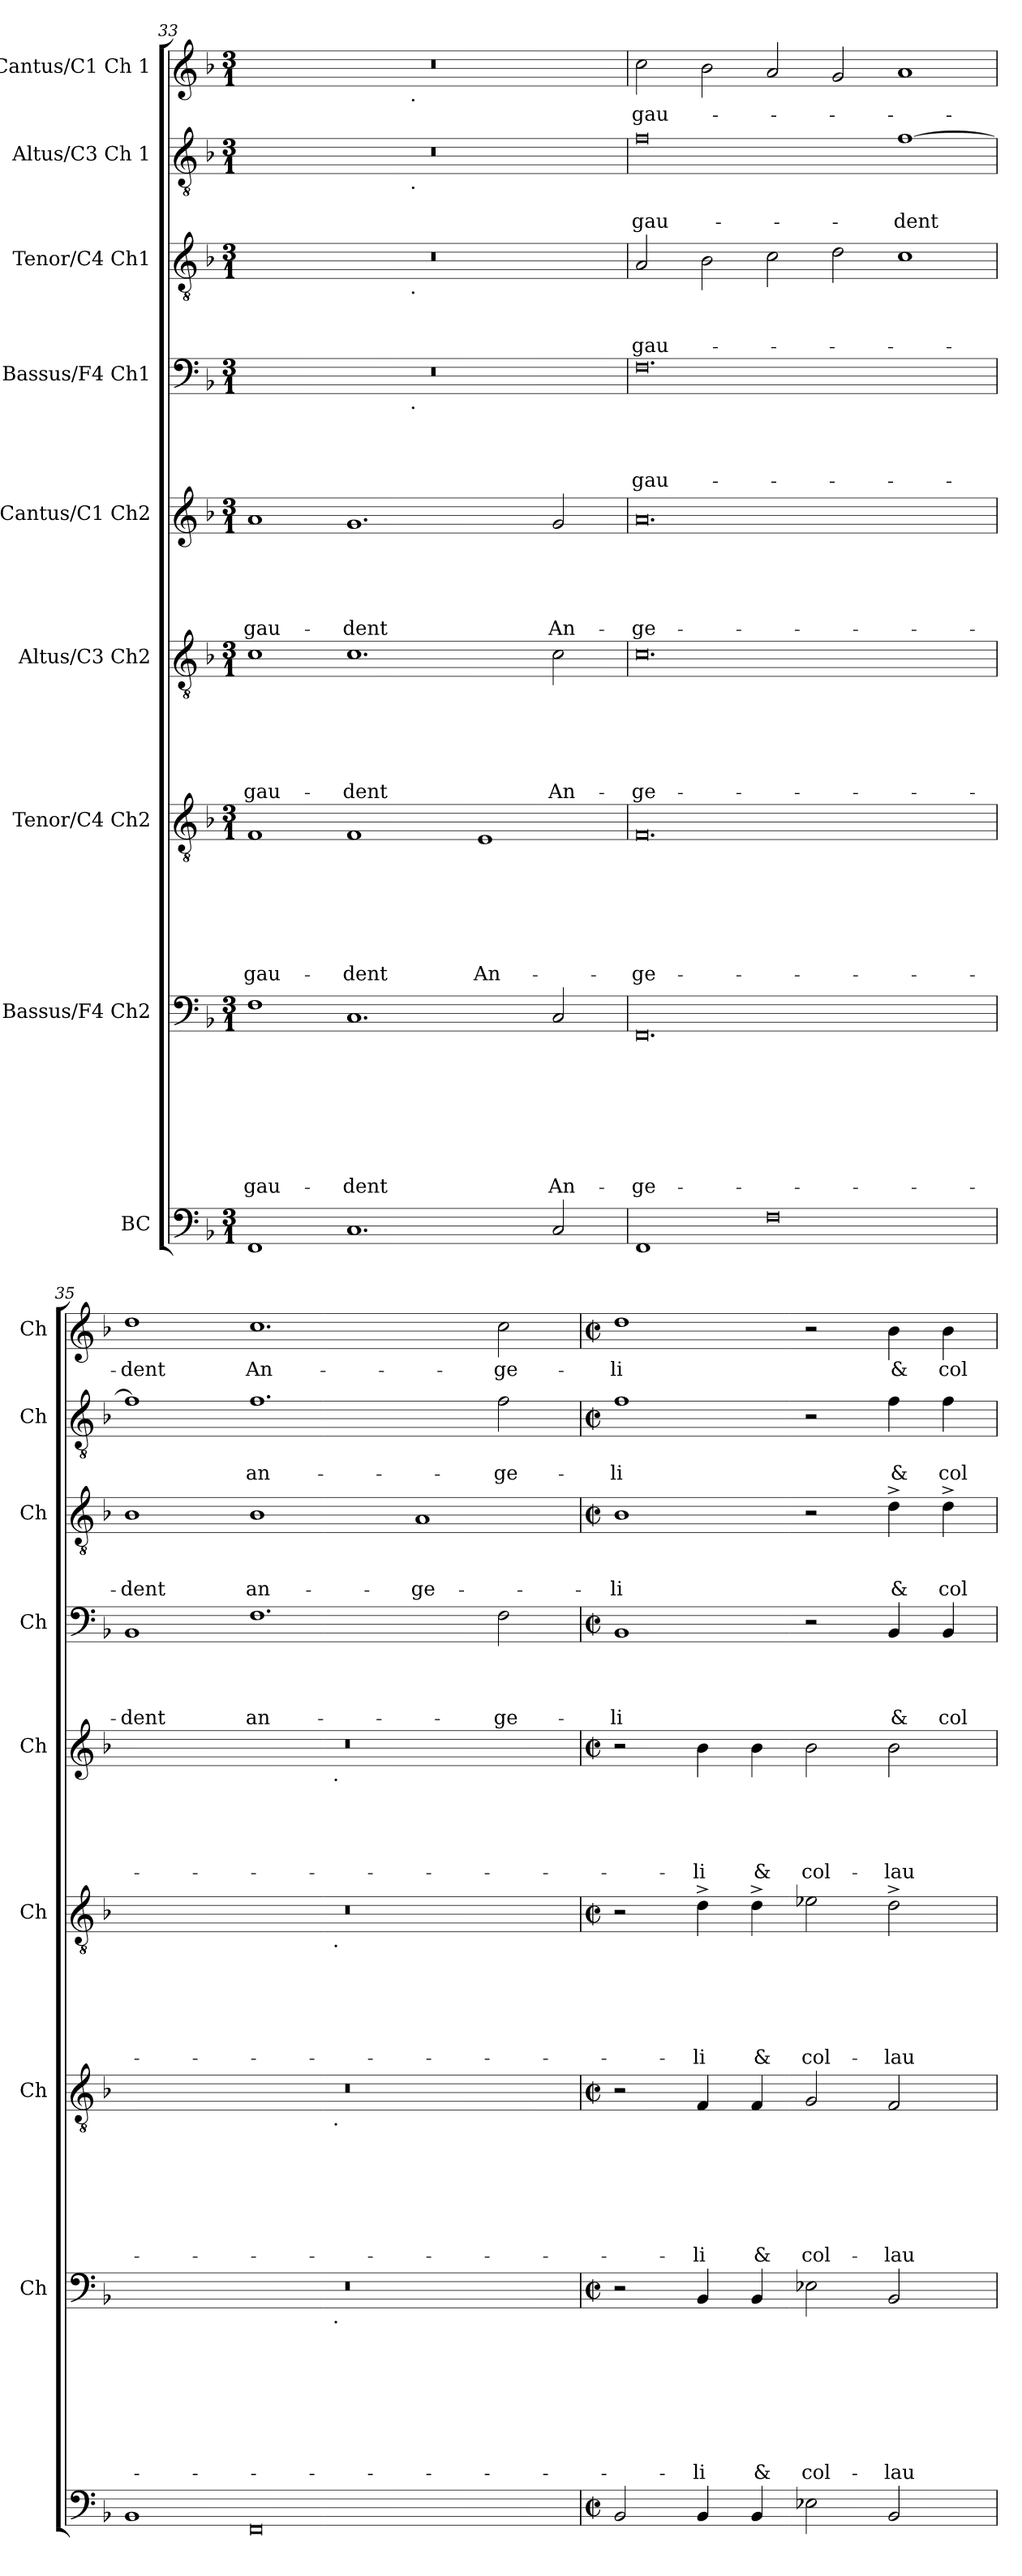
**kern	**kern	**text	**text	**text	**text	**text	**text	**text	**text	**kern	**text	**text	**text	**text	**text	**text	**text	**kern	**text	**text	**text	**text	**text	**text	**kern	**text	**text	**text	**text	**text	**kern	**text	**text	**text	**text	**kern	**text	**text	**text	**kern	**text	**text	**kern	**text
*part9	*part8	*part8	*part8	*part8	*part8	*part8	*part8	*part8	*part8	*part7	*part7	*part7	*part7	*part7	*part7	*part7	*part7	*part6	*part6	*part6	*part6	*part6	*part6	*part6	*part5	*part5	*part5	*part5	*part5	*part5	*part4	*part4	*part4	*part4	*part4	*part3	*part3	*part3	*part3	*part2	*part2	*part2	*part1	*part1
*staff9	*staff8	*staff8	*staff8	*staff8	*staff8	*staff8	*staff8	*staff8	*staff8	*staff7	*staff7	*staff7	*staff7	*staff7	*staff7	*staff7	*staff7	*staff6	*staff6	*staff6	*staff6	*staff6	*staff6	*staff6	*staff5	*staff5	*staff5	*staff5	*staff5	*staff5	*staff4	*staff4	*staff4	*staff4	*staff4	*staff3	*staff3	*staff3	*staff3	*staff2	*staff2	*staff2	*staff1	*staff1
*I"BC	*I"Bassus/F4 Ch2	*	*	*	*	*	*	*	*	*I"Tenor/C4 Ch2	*	*	*	*	*	*	*	*I"Altus/C3 Ch2	*	*	*	*	*	*	*I"Cantus/C1 Ch2	*	*	*	*	*	*I"Bassus/F4 Ch1	*	*	*	*	*I"Tenor/C4 Ch1	*	*	*	*I"Altus/C3 Ch 1	*	*	*I"Cantus/C1 Ch 1	*
*	*I'Ch	*	*	*	*	*	*	*	*	*I'Ch	*	*	*	*	*	*	*	*I'Ch	*	*	*	*	*	*	*I'Ch	*	*	*	*	*	*I'Ch	*	*	*	*	*I'Ch	*	*	*	*I'Ch	*	*	*I'Ch	*
*clefF4	*clefF4	*	*	*	*	*	*	*	*	*clefGv2	*	*	*	*	*	*	*	*clefGv2	*	*	*	*	*	*	*clefG2	*	*	*	*	*	*clefF4	*	*	*	*	*clefGv2	*	*	*	*clefGv2	*	*	*clefG2	*
*k[b-]	*k[b-]	*	*	*	*	*	*	*	*	*k[b-]	*	*	*	*	*	*	*	*k[b-]	*	*	*	*	*	*	*k[b-]	*	*	*	*	*	*k[b-]	*	*	*	*	*k[b-]	*	*	*	*k[b-]	*	*	*k[b-]	*
*F:	*F:	*	*	*	*	*	*	*	*	*F:	*	*	*	*	*	*	*	*F:	*	*	*	*	*	*	*F:	*	*	*	*	*	*F:	*	*	*	*	*F:	*	*	*	*F:	*	*	*F:	*
*M3/1	*M3/1	*	*	*	*	*	*	*	*	*M3/1	*	*	*	*	*	*	*	*M3/1	*	*	*	*	*	*	*M3/1	*	*	*	*	*	*M3/1	*	*	*	*	*M3/1	*	*	*	*M3/1	*	*	*M3/1	*
=33	=33	=33	=33	=33	=33	=33	=33	=33	=33	=33	=33	=33	=33	=33	=33	=33	=33	=33	=33	=33	=33	=33	=33	=33	=33	=33	=33	=33	=33	=33	=33	=33	=33	=33	=33	=33	=33	=33	=33	=33	=33	=33	=33	=33
!	!	!	!	!	!	!	!	!	!LO:LY:b	!	!	!	!	!	!	!	!LO:LY:b	!	!	!	!	!	!	!LO:LY:b	!	!	!	!	!	!LO:LY:b	!	!	!	!	!	!	!	!	!	!	!	!	!	!
*	*	*	*	*	*	*	*	*	*	*	*	*	*	*	*	*	*	*	*	*	*	*	*	*	*	*	*	*	*	*	*^	*	*	*	*	*^	*	*	*	*^	*	*	*^	*
1FF	1F	.	.	.	.	.	.	.	gau-	1F	.	.	.	.	.	.	gau-	1c	.	.	.	.	.	gau-	1a	.	.	.	.	gau-	0.r	1ryy	.	.	.	.	0.r	1ryy	.	.	.	0.r	1ryy	.	.	0.r	1ryy	.
!	!	!	!	!	!	!	!	!	!LO:LY:b	!	!	!	!	!	!	!	!LO:LY:b	!	!	!	!	!	!	!LO:LY:b	!	!	!	!	!	!LO:LY:b	!	!	!	!	!	!	!	!	!	!	!	!	!	!	!	!	!	!
1.C	1.C	.	.	.	.	.	.	.	-dent	1F	.	.	.	.	.	.	-dent	1.c	.	.	.	.	.	-dent	1.g	.	.	.	.	-dent	.	4...ryy	.	.	.	.	.	4...ryy	.	.	.	.	4...ryy	.	.	.	4...ryy	.
!	!	!	!	!	!	!	!	!	!	!	!	!	!	!	!	!	!	!	!	!	!	!	!	!	!	!	!	!	!	!	!	!	!	!	!	!	!	!	!	!	!	!	!	!	!	!	!LO:TX:b:t=.	!
!	!	!	!	!	!	!	!	!	!	!	!	!	!	!	!	!	!	!	!	!	!	!	!	!	!	!	!	!	!	!	!	!	!	!	!	!	!	!	!	!	!	!	!LO:TX:b:t=.	!	!	!	!	!
!	!	!	!	!	!	!	!	!	!	!	!	!	!	!	!	!	!	!	!	!	!	!	!	!	!	!	!	!	!	!	!	!	!	!	!	!	!	!LO:TX:b:t=.	!	!	!	!	!	!	!	!	!	!
!	!	!	!	!	!	!	!	!	!	!	!	!	!	!	!	!	!	!	!	!	!	!	!	!	!	!	!	!	!	!	!	!LO:TX:b:t=.	!	!	!	!	!	!	!	!	!	!	!	!	!	!	!	!
.	.	.	.	.	.	.	.	.	.	.	.	.	.	.	.	.	.	.	.	.	.	.	.	.	.	.	.	.	.	.	.	1ryy	.	.	.	.	.	1ryy	.	.	.	.	1ryy	.	.	.	1ryy	.
!	!	!	!	!	!	!	!	!	!	!	!	!	!	!	!	!	!LO:LY:b	!	!	!	!	!	!	!	!	!	!	!	!	!	!	!	!	!	!	!	!	!	!	!	!	!	!	!	!	!	!	!
.	.	.	.	.	.	.	.	.	.	1E	.	.	.	.	.	.	An-	.	.	.	.	.	.	.	.	.	.	.	.	.	.	.	.	.	.	.	.	.	.	.	.	.	.	.	.	.	.	.
.	.	.	.	.	.	.	.	.	.	.	.	.	.	.	.	.	.	.	.	.	.	.	.	.	.	.	.	.	.	.	.	2ryy	.	.	.	.	.	2ryy	.	.	.	.	2ryy	.	.	.	2ryy	.
!	!	!	!	!	!	!	!	!	!LO:LY:b	!	!	!	!	!	!	!	!	!	!	!	!	!	!	!LO:LY:b	!	!	!	!	!	!LO:LY:b	!	!	!	!	!	!	!	!	!	!	!	!	!	!	!	!	!	!
2C/	2C/	.	.	.	.	.	.	.	An-	.	.	.	.	.	.	.	.	2c\	.	.	.	.	.	An-	2g/	.	.	.	.	An-	.	.	.	.	.	.	.	.	.	.	.	.	.	.	.	.	.	.
.	.	.	.	.	.	.	.	.	.	.	.	.	.	.	.	.	.	.	.	.	.	.	.	.	.	.	.	.	.	.	.	32ryy	.	.	.	.	.	32ryy	.	.	.	.	32ryy	.	.	.	32ryy	.
!!LO:LB:g=z
=34	=34	=34	=34	=34	=34	=34	=34	=34	=34	=34	=34	=34	=34	=34	=34	=34	=34	=34	=34	=34	=34	=34	=34	=34	=34	=34	=34	=34	=34	=34	=34	=34	=34	=34	=34	=34	=34	=34	=34	=34	=34	=34	=34	=34	=34	=34	=34	=34
!	!	!	!	!	!	!	!	!	!LO:LY:b:rj	!	!	!	!	!	!	!	!LO:LY:b:rj	!	!	!	!	!	!	!LO:LY:b:rj	!	!	!	!	!	!LO:LY:b:rj	!	!	!	!	!	!LO:LY:b	!	!	!	!	!LO:LY:b	!	!	!	!LO:LY:b	!	!	!LO:LY:b
*	*	*	*	*	*	*	*	*	*	*	*	*	*	*	*	*	*	*	*	*	*	*	*	*	*	*	*	*	*	*	*v	*v	*	*	*	*	*	*	*	*	*	*v	*v	*	*	*v	*v	*
*	*	*	*	*	*	*	*	*	*	*	*	*	*	*	*	*	*	*	*	*	*	*	*	*	*	*	*	*	*	*	*	*	*	*	*	*v	*v	*	*	*	*	*	*	*	*
1FF	0.FF	.	.	.	.	.	.	.	-ge-	0.F	.	.	.	.	.	.	-ge-	0.c	.	.	.	.	.	-ge-	0.a	.	.	.	.	-ge-	0.F	.	.	.	gau-	2A/	.	.	gau-	0f	.	gau-	2cc\	gau-
.	.	.	.	.	.	.	.	.	.	.	.	.	.	.	.	.	.	.	.	.	.	.	.	.	.	.	.	.	.	.	.	.	.	.	.	2B-\	.	.	.	.	.	.	2b-\	.
0F	.	.	.	.	.	.	.	.	.	.	.	.	.	.	.	.	.	.	.	.	.	.	.	.	.	.	.	.	.	.	.	.	.	.	.	2c\	.	.	.	.	.	.	2a/	.
.	.	.	.	.	.	.	.	.	.	.	.	.	.	.	.	.	.	.	.	.	.	.	.	.	.	.	.	.	.	.	.	.	.	.	.	2d\	.	.	.	.	.	.	2g/	.
!	!	!	!	!	!	!	!	!	!	!	!	!	!	!	!	!	!	!	!	!	!	!	!	!	!	!	!	!	!	!	!	!	!	!	!	!	!	!	!	!	!	!LO:LY:b	!	!
.	.	.	.	.	.	.	.	.	.	.	.	.	.	.	.	.	.	.	.	.	.	.	.	.	.	.	.	.	.	.	.	.	.	.	.	1c	.	.	.	[>1f	.	-dent	1a	.
=35	=35	=35	=35	=35	=35	=35	=35	=35	=35	=35	=35	=35	=35	=35	=35	=35	=35	=35	=35	=35	=35	=35	=35	=35	=35	=35	=35	=35	=35	=35	=35	=35	=35	=35	=35	=35	=35	=35	=35	=35	=35	=35	=35	=35
!	!	!	!	!	!	!	!	!	!	!	!	!	!	!	!	!	!	!	!	!	!	!	!	!	!	!	!	!	!	!	!	!	!	!	!LO:LY:b	!	!	!	!LO:LY:b	!	!	!	!	!LO:LY:b
*	*^	*	*	*	*	*	*	*	*	*^	*	*	*	*	*	*	*	*^	*	*	*	*	*	*	*^	*	*	*	*	*	*	*	*	*	*	*	*	*	*	*	*	*	*	*
1BB-	0.r	1.ryy	.	.	.	.	.	.	.	.	0.r	1.ryy	.	.	.	.	.	.	.	0.r	1.ryy	.	.	.	.	.	.	0.r	1.ryy	.	.	.	.	.	1BB-	.	.	.	-dent	1B-	.	.	-dent	1f]	.	.	1dd	-dent
!	!	!	!	!	!	!	!	!	!	!	!	!	!	!	!	!	!	!	!	!	!	!	!	!	!	!	!	!	!	!	!	!	!	!	!	!	!	!	!LO:LY:b	!	!	!	!LO:LY:b	!	!	!LO:LY:b	!	!LO:LY:b
0FF	.	.	.	.	.	.	.	.	.	.	.	.	.	.	.	.	.	.	.	.	.	.	.	.	.	.	.	.	.	.	.	.	.	.	1.F	.	.	.	an-	1B-	.	.	an-	1.f	.	an-	1.cc	An-
!	!	!	!	!	!	!	!	!	!	!	!	!	!	!	!	!	!	!	!	!	!	!	!	!	!	!	!	!	!LO:TX:b:t=.	!	!	!	!	!	!	!	!	!	!	!	!	!	!	!	!	!	!	!
!	!	!	!	!	!	!	!	!	!	!	!	!	!	!	!	!	!	!	!	!	!LO:TX:b:t=.	!	!	!	!	!	!	!	!	!	!	!	!	!	!	!	!	!	!	!	!	!	!	!	!	!	!	!
!	!	!	!	!	!	!	!	!	!	!	!	!LO:TX:b:t=.	!	!	!	!	!	!	!	!	!	!	!	!	!	!	!	!	!	!	!	!	!	!	!	!	!	!	!	!	!	!	!	!	!	!	!	!
!	!	!LO:TX:b:t=.	!	!	!	!	!	!	!	!	!	!	!	!	!	!	!	!	!	!	!	!	!	!	!	!	!	!	!	!	!	!	!	!	!	!	!	!	!	!	!	!	!	!	!	!	!	!
.	.	1.ryy	.	.	.	.	.	.	.	.	.	1.ryy	.	.	.	.	.	.	.	.	1.ryy	.	.	.	.	.	.	.	1.ryy	.	.	.	.	.	.	.	.	.	.	.	.	.	.	.	.	.	.	.
!	!	!	!	!	!	!	!	!	!	!	!	!	!	!	!	!	!	!	!	!	!	!	!	!	!	!	!	!	!	!	!	!	!	!	!	!	!	!	!	!	!	!	!LO:LY:b	!	!	!	!	!
.	.	.	.	.	.	.	.	.	.	.	.	.	.	.	.	.	.	.	.	.	.	.	.	.	.	.	.	.	.	.	.	.	.	.	.	.	.	.	.	1A	.	.	-ge-	.	.	.	.	.
!	!	!	!	!	!	!	!	!	!	!	!	!	!	!	!	!	!	!	!	!	!	!	!	!	!	!	!	!	!	!	!	!	!	!	!	!	!	!	!LO:LY:b	!	!	!	!	!	!	!LO:LY:b	!	!LO:LY:b
.	.	.	.	.	.	.	.	.	.	.	.	.	.	.	.	.	.	.	.	.	.	.	.	.	.	.	.	.	.	.	.	.	.	.	2F\	.	.	.	-ge-	.	.	.	.	2f\	.	-ge-	2cc\	-ge-
*	*v	*v	*	*	*	*	*	*	*	*	*	*	*	*	*	*	*	*	*	*v	*v	*	*	*	*	*	*	*v	*v	*	*	*	*	*	*	*	*	*	*	*	*	*	*	*	*	*	*	*
*	*	*	*	*	*	*	*	*	*	*v	*v	*	*	*	*	*	*	*	*	*	*	*	*	*	*	*	*	*	*	*	*	*	*	*	*	*	*	*	*	*	*	*	*	*	*
=36	=36	=36	=36	=36	=36	=36	=36	=36	=36	=36	=36	=36	=36	=36	=36	=36	=36	=36	=36	=36	=36	=36	=36	=36	=36	=36	=36	=36	=36	=36	=36	=36	=36	=36	=36	=36	=36	=36	=36	=36	=36	=36	=36	=36
*M2/2	*M2/2	*	*	*	*	*	*	*	*	*M2/2	*	*	*	*	*	*	*	*M2/2	*	*	*	*	*	*	*M2/2	*	*	*	*	*	*M2/2	*	*	*	*	*M2/2	*	*	*	*M2/2	*	*	*M2/2	*
*met(c|)	*met(c|)	*	*	*	*	*	*	*	*	*met(c|)	*	*	*	*	*	*	*	*met(c|)	*	*	*	*	*	*	*met(c|)	*	*	*	*	*	*met(c|)	*	*	*	*	*met(c|)	*	*	*	*met(c|)	*	*	*met(c|)	*
*	*^	*	*	*	*	*	*	*	*	*^	*	*	*	*	*	*	*	*^	*	*	*	*	*	*	*^	*	*	*	*	*	*	*	*	*	*	*	*	*	*	*	*	*	*	*
!	!	!	!	!	!	!	!	!	!	!	!	!	!	!	!	!	!	!	!	!	!	!	!	!	!	!	!	!	!	!	!	!	!	!	!	!	!	!	!LO:LY:b	!	!	!	!LO:LY:b	!	!	!LO:LY:b	!	!LO:LY:b
*	*v	*v	*	*	*	*	*	*	*	*	*	*	*	*	*	*	*	*	*	*v	*v	*	*	*	*	*	*	*v	*v	*	*	*	*	*	*	*	*	*	*	*	*	*	*	*	*	*	*	*
*	*	*	*	*	*	*	*	*	*	*v	*v	*	*	*	*	*	*	*	*	*	*	*	*	*	*	*	*	*	*	*	*	*	*	*	*	*	*	*	*	*	*	*	*	*	*
2BB-/	2r	.	.	.	.	.	.	.	.	2r	.	.	.	.	.	.	.	2r	.	.	.	.	.	.	2r	.	.	.	.	.	1BB-	.	.	.	-li	1B-	.	.	-li	1f	.	-li	1dd	-li
!	!	!	!	!	!	!	!	!	!LO:LY:b	!	!	!	!	!	!	!	!LO:LY:b	!	!	!	!	!	!	!LO:LY:b	!	!	!	!	!	!LO:LY:b	!	!	!	!	!	!	!	!	!	!	!	!	!	!
4BB-/	4BB-/	.	.	.	.	.	.	.	-li	4F/	.	.	.	.	.	.	-li	4d^>\	.	.	.	.	.	-li	4b-\	.	.	.	.	-li	.	.	.	.	.	.	.	.	.	.	.	.	.	.
!	!	!	!	!	!	!	!	!	!LO:LY:b	!	!	!	!	!	!	!	!LO:LY:b	!	!	!	!	!	!	!LO:LY:b	!	!	!	!	!	!LO:LY:b	!	!	!	!	!	!	!	!	!	!	!	!	!	!
4BB-/	4BB-/	.	.	.	.	.	.	.	&	4F/	.	.	.	.	.	.	&	4d^>\	.	.	.	.	.	&	4b-\	.	.	.	.	&	.	.	.	.	.	.	.	.	.	.	.	.	.	.
!	!	!	!	!	!	!	!	!	!LO:LY:b:rj	!	!	!	!	!	!	!	!LO:LY:b:rj	!	!	!	!	!	!	!LO:LY:b:rj	!	!	!	!	!	!LO:LY:b:rj	!	!	!	!	!	!	!	!	!	!	!	!	!	!
2E-X\	2E-X\	.	.	.	.	.	.	.	col-	2G/	.	.	.	.	.	.	col-	2e-X\	.	.	.	.	.	col-	2b-\	.	.	.	.	col-	2r	.	.	.	.	2r	.	.	.	2r	.	.	2r	.
!	!	!	!	!	!	!	!	!	!LO:LY:b	!	!	!	!	!	!	!	!LO:LY:b	!	!	!	!	!	!	!LO:LY:b	!	!	!	!	!	!LO:LY:b	!	!	!	!	!LO:LY:b	!	!	!	!LO:LY:b	!	!	!LO:LY:b	!	!LO:LY:b
2BB-/	2BB-/	.	.	.	.	.	.	.	-lau-	2F/	.	.	.	.	.	.	-lau-	2d^>\	.	.	.	.	.	-lau-	2b-\	.	.	.	.	-lau-	4BB-/	.	.	.	&	4d^>\	.	.	&	4f\	.	&	4b-\	&
!	!	!	!	!	!	!	!	!	!	!	!	!	!	!	!	!	!	!	!	!	!	!	!	!	!	!	!	!	!	!	!	!	!	!	!LO:LY:b	!	!	!	!LO:LY:b	!	!	!LO:LY:b	!	!LO:LY:b
.	.	.	.	.	.	.	.	.	.	.	.	.	.	.	.	.	.	.	.	.	.	.	.	.	.	.	.	.	.	.	4BB-/	.	.	.	col-	4d^>\	.	.	col-	4f\	.	col-	4b-\	col-
=	=	=	=	=	=	=	=	=	=	=	=	=	=	=	=	=	=	=	=	=	=	=	=	=	=	=	=	=	=	=	=	=	=	=	=	=	=	=	=	=	=	=	=	=
*-	*-	*-	*-	*-	*-	*-	*-	*-	*-	*-	*-	*-	*-	*-	*-	*-	*-	*-	*-	*-	*-	*-	*-	*-	*-	*-	*-	*-	*-	*-	*-	*-	*-	*-	*-	*-	*-	*-	*-	*-	*-	*-	*-	*-
